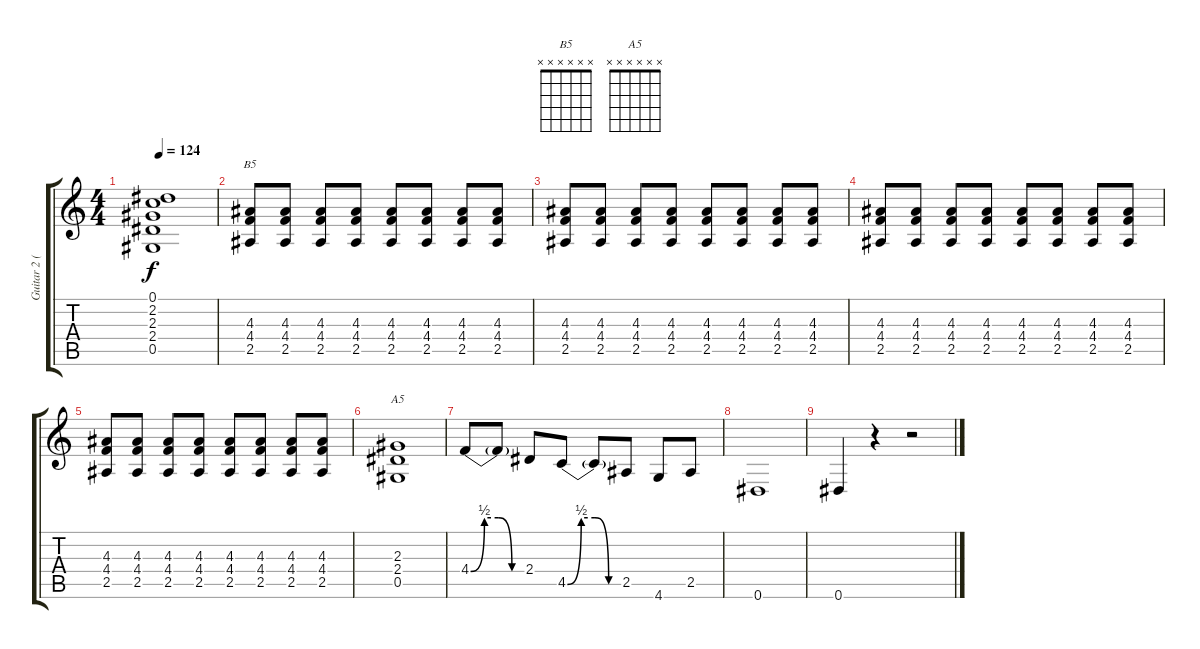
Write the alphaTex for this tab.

\track ("Guitar 2 (Izzy)" "Guitar 2 (") {instrument overdrivenguitar}
\staff {score tabs}
\tuning (Eb4 Bb3 Gb3 Db3 Ab2 Eb2) {hide}
\chord ("B5" x x x x x x) {firstfret 0}
\chord ("A5" x x x x x x) {firstfret 0}
\ts (4 4)
\tempo 124
\clef g2
\ks c
(0.1{t} 2.2{t} 2.3{t} 2.4{t} 0.5{t}).1{dy f} |
(4.3 4.4 2.5).8{ch "B5"} (4.3 4.4 2.5).8 (4.3 4.4 2.5).8 (4.3 4.4 2.5).8 (4.3 4.4 2.5).8 (4.3 4.4 2.5).8 (4.3 4.4 2.5).8 (4.3 4.4 2.5).8 |
(4.3 4.4 2.5).8 (4.3 4.4 2.5).8 (4.3 4.4 2.5).8 (4.3 4.4 2.5).8 (4.3 4.4 2.5).8 (4.3 4.4 2.5).8 (4.3 4.4 2.5).8 (4.3 4.4 2.5).8 |
(4.3 4.4 2.5).8 (4.3 4.4 2.5).8 (4.3 4.4 2.5).8 (4.3 4.4 2.5).8 (4.3 4.4 2.5).8 (4.3 4.4 2.5).8 (4.3 4.4 2.5).8 (4.3 4.4 2.5).8 |
(4.3 4.4 2.5).8 (4.3 4.4 2.5).8 (4.3 4.4 2.5).8 (4.3 4.4 2.5).8 (4.3 4.4 2.5).8 (4.3 4.4 2.5).8 (4.3 4.4 2.5).8 (4.3 4.4 2.5).8 |
(2.3 2.4 0.5).1{ch "A5"} |
4.4{be (custom 0 0 15 2 30 2 45 0 60 0)}.8 4.4{t}.8 2.4.8 4.5{be (custom 0 0 15 2 30 2 45 0 60 0)}.8 4.5{t}.8 2.5.8 4.6.8 2.5.8 |
0.6.1 |
0.6.4 r.4 r.2
